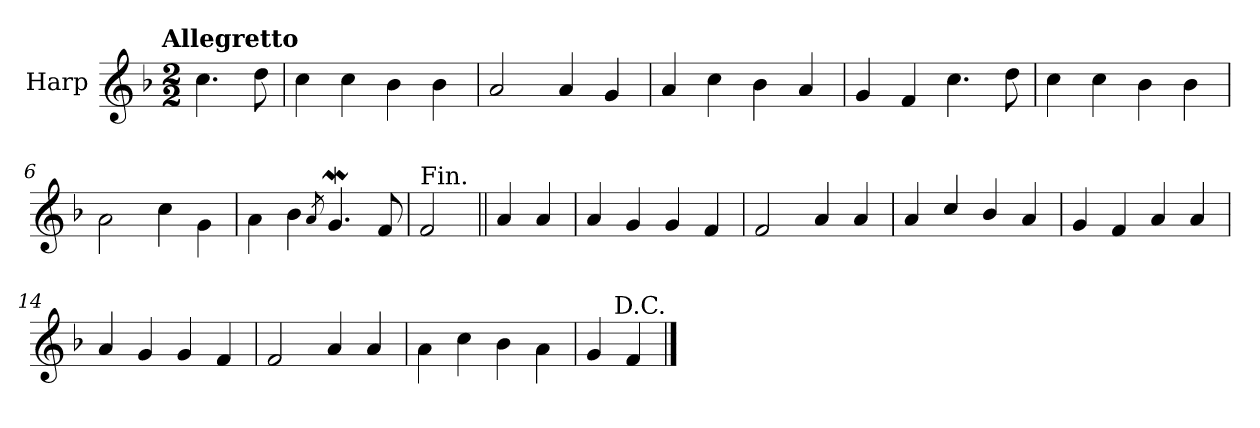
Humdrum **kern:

**kern
*part1
*staff1
*I"Harp
*I'Hrp.
*clefG2
*k[b-]
!!LO:TX:omd:t=Allegretto
*M2/2
*MM116
=
4.cc\
8dd\
=1
4cc\
4cc\
4b-\
4b-\
=2
2a/
4a/
4g/
=3
4a/
4cc\
4b-\
4a/
=4
4g/
4f/
4.cc\
8dd\
=5
4cc\
4cc\
4b-\
4b-\
=6
2a\
4cc\
4g\
=7
4a\
4b-\
8qa/
4.gW/
8f/
=8
!LO:TX:a:t=Fin.
2f/
!!LO:LB:g=z
=9||
4a/
4a/
=10
4a/
4g/
4g/
4f/
=11
2f/
4a/
4a/
=12
4a/
4cc/
4b-/
4a/
=13
4g/
4f/
4a/
4a/
=14
4a/
4g/
4g/
4f/
=15
2f/
4a/
4a/
=16
4a\
4cc\
4b-\
4a\
=17
4g/
4f/
!LO:TX:a:rj:t=D.C.
==
*-
